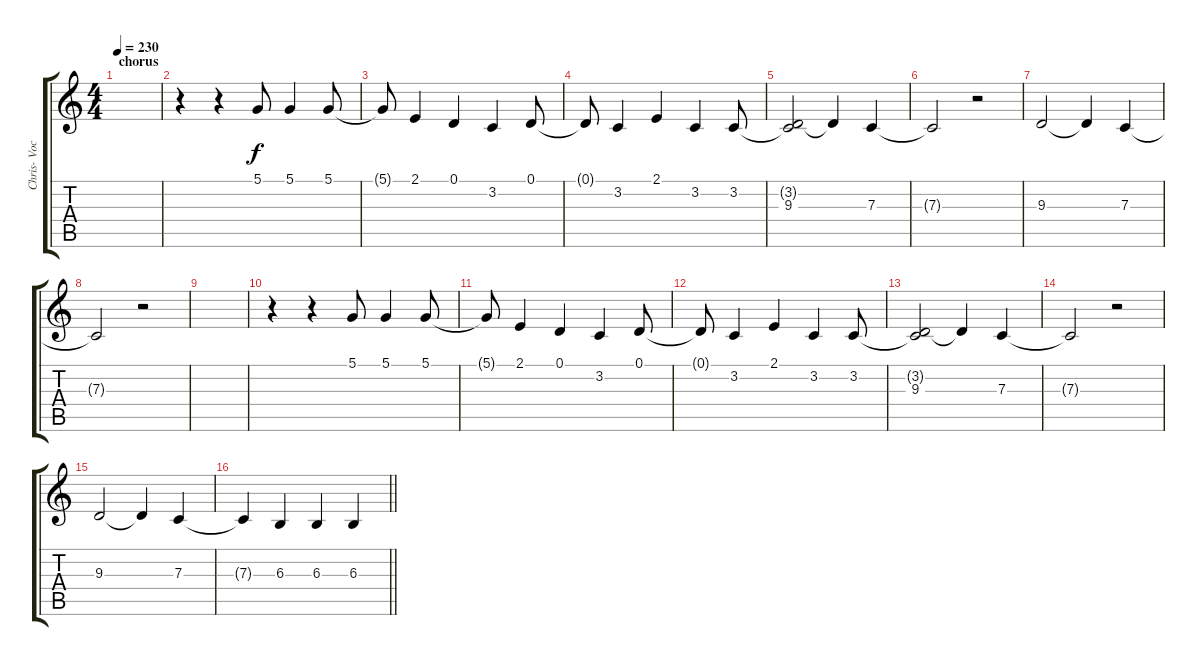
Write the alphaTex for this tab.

\track ("Chris- Vocals" "Chris- Voc") {instrument oboe}
\staff {score tabs}
\tuning (D4 A3 F3 C3 G2 C2) {hide}
\ts (4 4)
\section ("" "chorus")
\tempo 230
\clef g2
\ks c
|
r.4 r.4 5.1.8 5.1.4 5.1.8 |
5.1{t}.8 2.1.4 0.1.4 3.2.4 0.1.8 |
0.1{t}.8 3.2.4 2.1.4 3.2.4 3.2.8 |
(3.2{t} 9.3).2 9.3{t}.4 7.3.4 |
7.3{t}.2 r.2 |
9.3.2 9.3{t}.4 7.3.4 |
7.3{t}.2 r.2 |
|
r.4 r.4 5.1.8 5.1.4 5.1.8 |
5.1{t}.8 2.1.4 0.1.4 3.2.4 0.1.8 |
0.1{t}.8 3.2.4 2.1.4 3.2.4 3.2.8 |
(3.2{t} 9.3).2 9.3{t}.4 7.3.4 |
7.3{t}.2 r.2 |
9.3.2 9.3{t}.4 7.3.4 |
\barLineRight lightlight
7.3{t}.4 6.3.4 6.3.4 6.3.4
